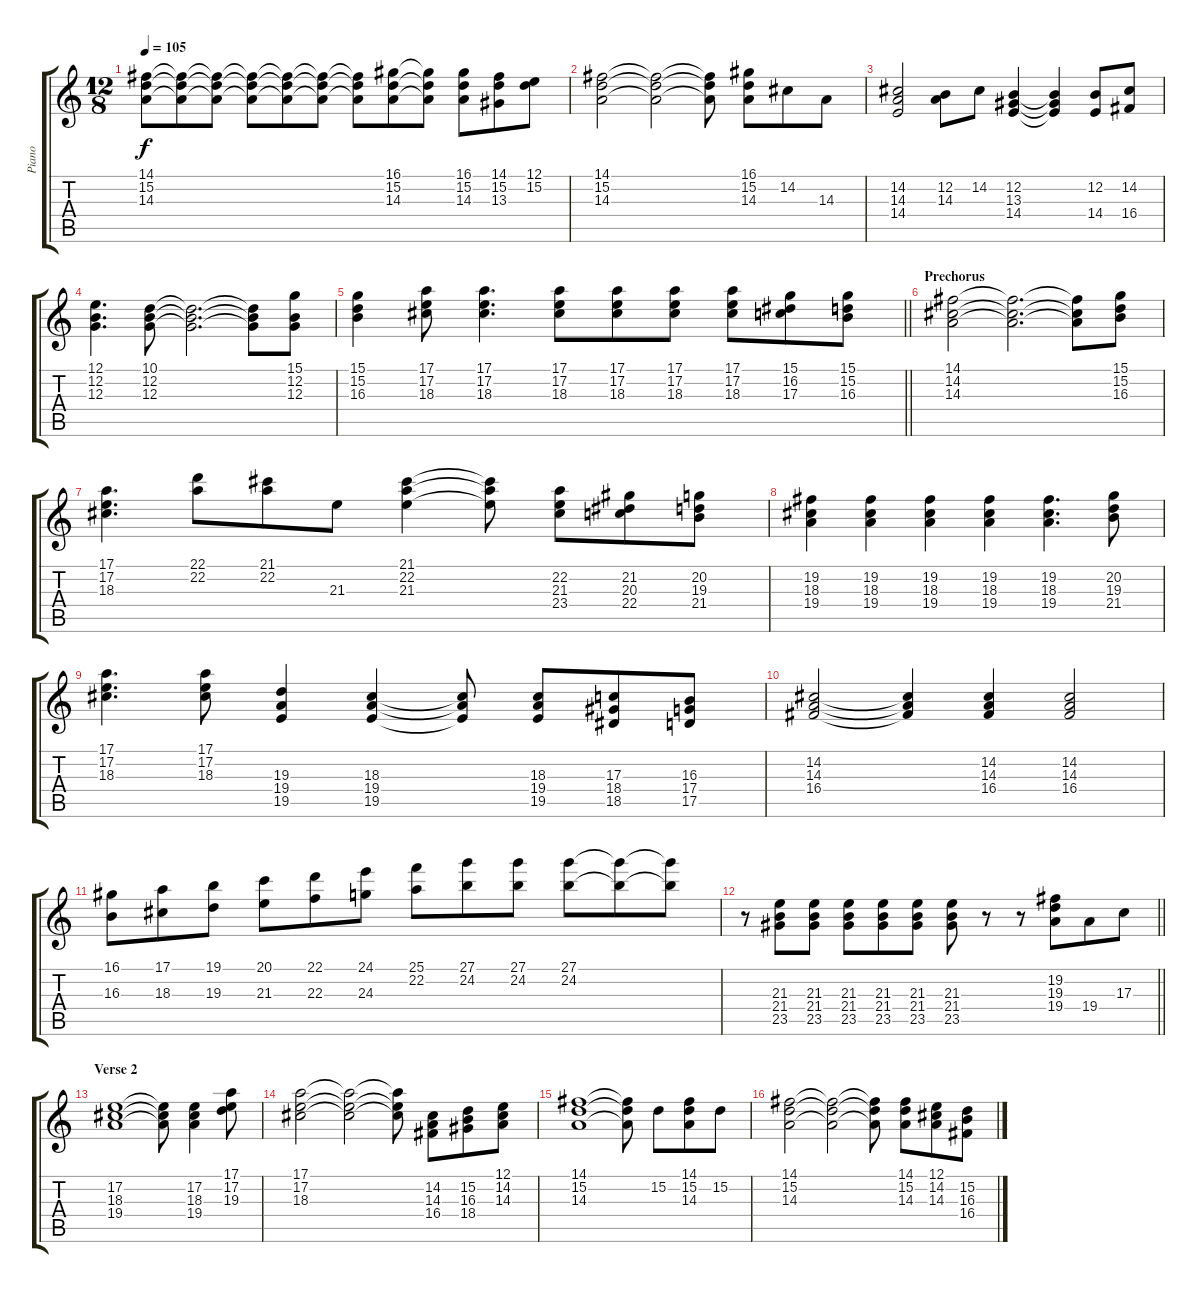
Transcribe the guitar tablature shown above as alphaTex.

\track ("Piano" "Piano") {instrument brightacousticpiano}
\staff {score tabs}
\tuning (E4 B3 G3 D3 A2 E2) {hide}
\ts (12 8)
\tempo 105
\clef g2
\ks c
(14.1 15.2 14.3).8{dy f} (14.1{t} 15.2{t} 14.3{t}).8 (14.1{t} 15.2{t} 14.3{t}).8 (14.1{t} 15.2{t} 14.3{t}).8 (14.1{t} 15.2{t} 14.3{t}).8 (14.1{t} 15.2{t} 14.3{t}).8 (14.1{t} 15.2{t} 14.3{t}).8 (16.1 15.2 14.3).8 (16.1{t} 15.2{t} 14.3{t}).8 (16.1 15.2 14.3).8 (14.1 15.2 13.3).8 (12.1 15.2).8 |
(14.1 15.2 14.3).2 (14.1{t} 15.2{t} 14.3{t}).2 (14.1{t} 15.2{t} 14.3{t}).8 (16.1 15.2 14.3).8 14.2.8 14.3.8 |
(14.2 14.3 14.4).2 (12.2 14.3).8 14.2.8 (12.2 13.3 14.4).4 (12.2{t} 13.3{t} 14.4{t}).4 (12.2 14.4).8 (14.2 16.4).8 |
(12.1 12.2 12.3).4{d} (10.1 12.2 12.3).8 (10.1{t} 12.2{t} 12.3{t}).2{d} (10.1{t} 12.2{t} 12.3{t}).8 (15.1 12.2 12.3).8 |
\barLineRight lightlight
(15.1 15.2 16.3).4 (17.1 17.2 18.3).8 (17.1 17.2 18.3).4{d} (17.1 17.2 18.3).8 (17.1 17.2 18.3).8 (17.1 17.2 18.3).8 (17.1 17.2 18.3).8 (15.1 16.2 17.3).8 (15.1 15.2 16.3).8 |
\section ("" "Prechorus")
(14.1 14.2 14.3).2 (14.1{t} 14.2{t} 14.3{t}).2{d} (14.1{t} 14.2{t} 14.3{t}).8 (15.1 15.2 16.3).8 |
(17.1 17.2 18.3).4{d} (22.1 22.2).8 (21.1 22.2).8 21.3.8 (21.1 22.2 21.3).4 (21.1{t} 22.2{t} 21.3{t}).8 (22.2 21.3 23.4).8 (21.2 20.3 22.4).8 (20.2 19.3 21.4).8 |
(19.2 18.3 19.4).4 (19.2 18.3 19.4).4 (19.2 18.3 19.4).4 (19.2 18.3 19.4).4 (19.2 18.3 19.4).4{d} (20.2 19.3 21.4).8 |
(17.1 17.2 18.3).4{d} (17.1 17.2 18.3).8 (19.3 19.4 19.5).4 (18.3 19.4 19.5).4 (18.3{t} 19.4{t} 19.5{t}).8 (18.3 19.4 19.5).8 (17.3 18.4 18.5).8 (16.3 17.4 17.5).8 |
(14.2 14.3 16.4).2 (14.2{t} 14.3{t} 16.4{t}).4 (14.2 14.3 16.4).4 (14.2 14.3 16.4).2 |
(16.1 16.3).8 (17.1 18.3).8 (19.1 19.3).8 (20.1 21.3).8 (22.1 22.3).8 (24.1 24.3).8 (25.1 22.2).8 (27.1 24.2).8 (27.1 24.2).8 (27.1 24.2).8 (27.1{t} 24.2{t}).8 (27.1{t} 24.2{t}).8 |
\barLineRight lightlight
r.8 (21.3 21.4 23.5).8 (21.3 21.4 23.5).8 (21.3 21.4 23.5).8 (21.3 21.4 23.5).8 (21.3 21.4 23.5).8 (21.3 21.4 23.5).8 r.8 r.8 (19.2 19.3 19.4).8 19.4.8 17.3.8 |
\section ("" "Verse 2")
(17.2 18.3 19.4).1 (17.2{t} 18.3{t} 19.4{t}).8 (17.2 18.3 19.4).4 (17.1 17.2 19.3).8 |
(17.1 17.2 18.3).2 (17.1{t} 17.2{t} 18.3{t}).2 (17.1{t} 17.2{t} 18.3{t}).8 (14.2 14.3 16.4).8 (15.2 16.3 18.4).8 (12.1 14.2 14.3).8 |
(14.1 15.2 14.3).1 (14.1{t} 15.2{t} 14.3{t}).8 15.2.8 (14.1 15.2 14.3).8 15.2.8 |
(14.1 15.2 14.3).2 (14.1{t} 15.2{t} 14.3{t}).2 (14.1{t} 15.2{t} 14.3{t}).8 (14.1 15.2 14.3).8 (12.1 14.2 14.3).8 (15.2 16.3 16.4).8
